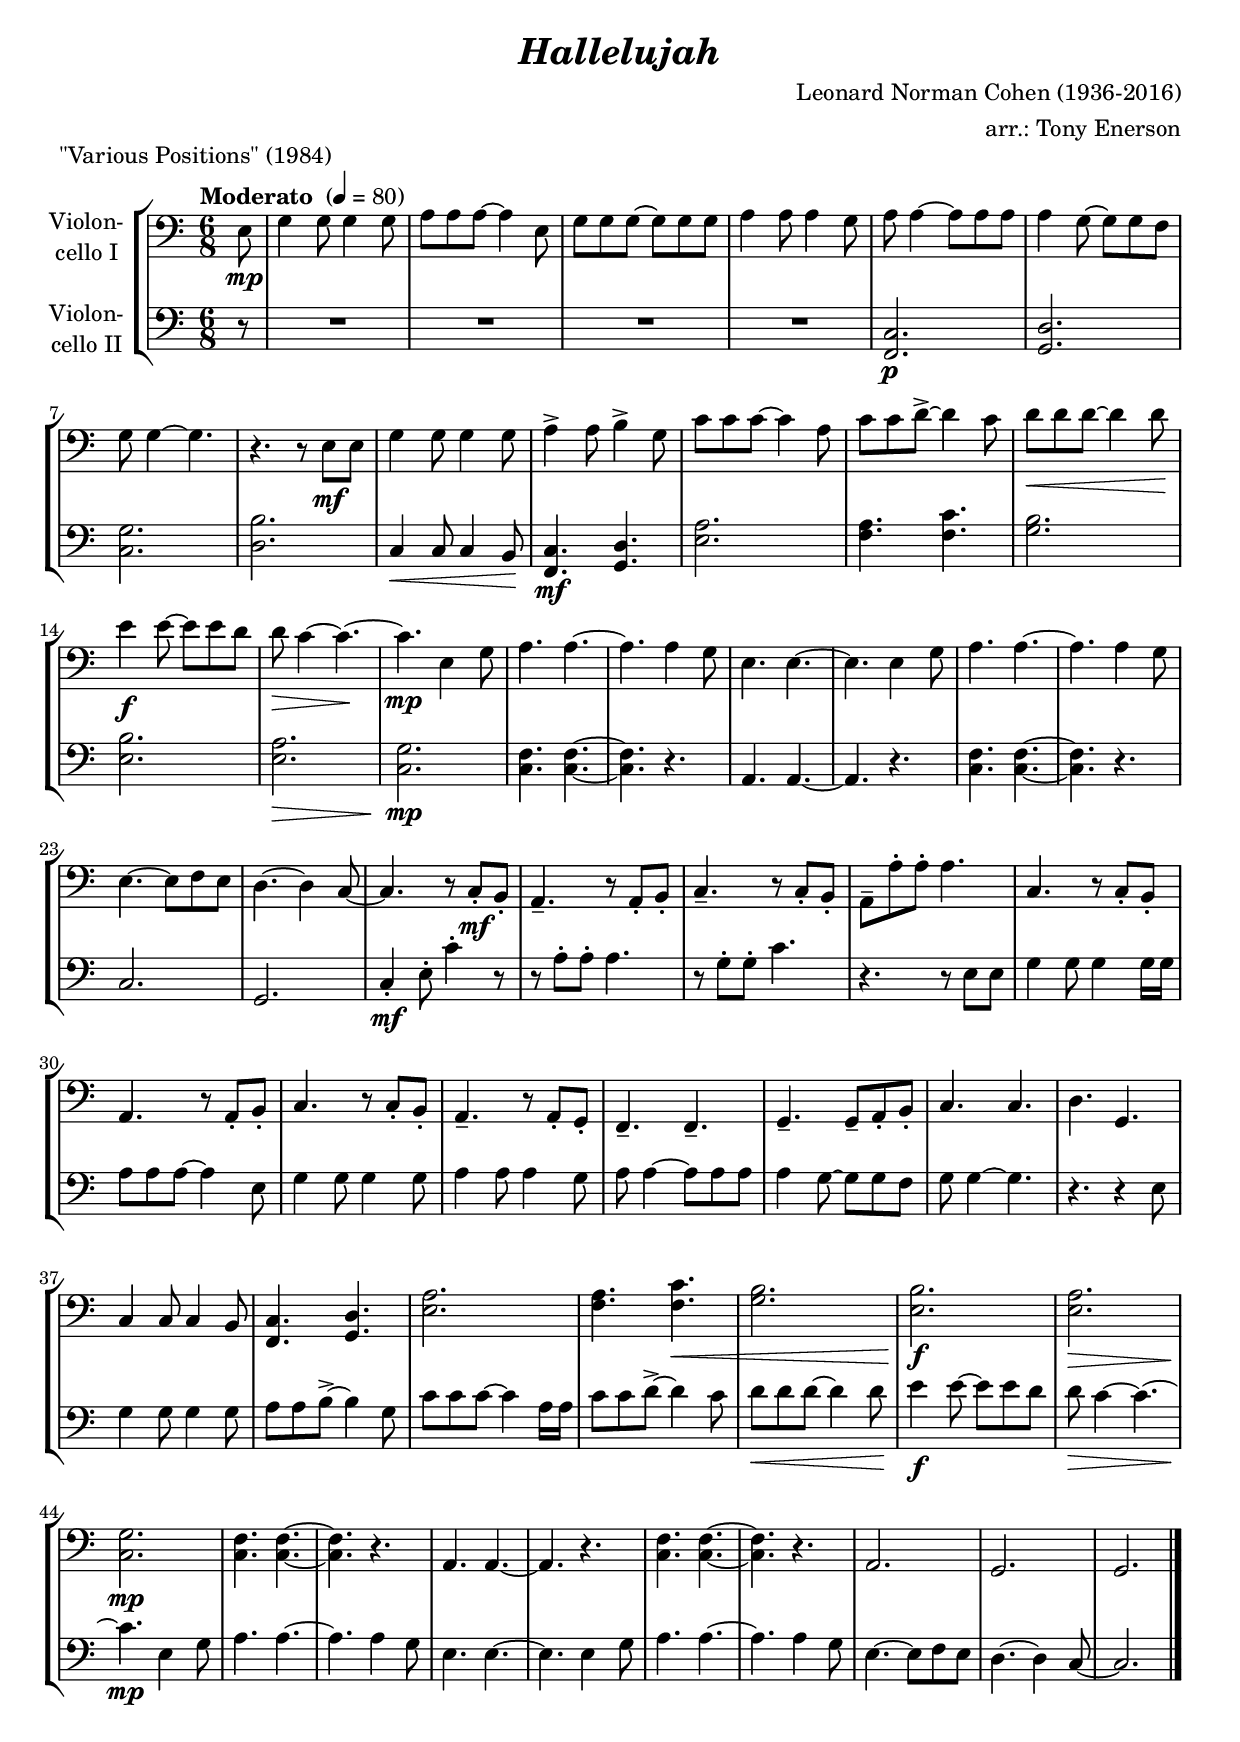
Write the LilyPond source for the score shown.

\version "2.18.2"
\include "deutsch.ly"
  
#(set-global-staff-size 20)

\header {
  title       = \markup \bold \italic "Hallelujah"
  composer    = "Leonard Norman Cohen (1936-2016)"
  arranger    = "arr.: Tony Enerson"
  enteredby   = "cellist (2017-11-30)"
  piece       = "\"Various Positions\" (1984)"
}

voiceconsts = {
  \key c \major
  \time 6/8
  \clef "bass"
% \numericTimeSignature
  \compressFullBarRests
  % Set default beaming for all staves
%  \set Timing.beamExceptions = #'()
%  \set Timing.baseMoment     = #(ly:make-moment 1 4)
%  \set Timing.beatStructure  = #'(1 1 1)
  \tempo "Moderato " 4=80
}

mifl = "flute"
mivc = "cello"

va = \relative c {
  \voiceconsts

  \partial 8 e8\mp
  g4 g8 g4 g8
  a a a~ a4 e8
  g g g~ g g g
  a4 a8 a4 g8

  a a4~ a8 a a
  a4 g8~ g g f
  g g4~ g4.
  r r8 e\mf e
  g4 g8 g4 g8

  a4-> a8 h4-> g8
  c c c~ c4 a8
  c c d~-> d4 c8
  d\< d d~ d4 d8\!

  e4\f e8~ e e d
  d\> c4~ c4.~\!
  c\mp e,4 g8
  a4. a~
  a a4 g8
  e4. e~
  e e4 g8
  a4. a~

  a a4 g8
  e4.~ e8 f e
  d4.~ d4 c8~
  c4. r8 c-.\mf h-.
  a4.-- r8 a-. h-.
  c4.-- r8 c-. h-.
  a-- a'-. a-. a4.
  c, r8 c-. h-.

  a4. r8 a-. h-.
  c4. r8 c-. h-.
  a4.-- r8 a-. g-.
  f4.-- f--
  g-- g8-- a-. h-.
  c4. c
  d g,
  c4 c8 c4 h8
  <f c'>4. <g d'>
  <e' a>2.

  <f a>4. <f c'>\<
  <g h>2.
  <e h'>\!\f
  <e a>\>
  <c g'>\!\mp
  <c f>4. <c f>~
  <c f> r
  a a~
  a r
  <c f> <c f>~
  <c f> r
  a2.
  g
  g \bar "|."
}

vb = \relative c, {
  \voiceconsts

  \partial 8 r8
  R2.*4
  <f c'>2.\p
  <g d'>
  <c g'>
  <d h'>
  c4\< c8 c4 h8\!
  <f c'>4.\mf <g d'>
  <e' a>2.
  <f a>4. <f c'>
  <g h>2.
  <e h'>
  <e a>\>

  <c g'>\!\mp
  <c f>4. <c f>~
  <c f> r
  a a~
  a r
  <c f> <c f>~
  <c f> r
  c2.
  g
  c4-.\mf e8-. c'4-. r8
  r a-. a-. a4.

  r8 g-. g-. c4.
  r r8 e, e
  g4 g8 g4 g16 g
  a8 a a~ a4 e8
  g4 g8 g4 g8

  a4 a8 a4 g8
  a a4~ a8 a a
  a4 g8~ g g f
  g g4~ g4.
  r r4 e8
  g4 g8 g4 g8

  a a h~-> h4 g8
  c c c~ c4 a16 a
  c8 c d~-> d4 c8
  d\< d d~ d4 d8\!

  e4\f e8~ e e d
  d\> c4~ c4.~
  c\!\mp e,4 g8
  a4. a~
  a a4 g8
  e4. e~
  e e4 g8
  a4. a~

  a a4 g8
  e4.~ e8 f e
  d4.~ d4 c8~
  c2. \bar "|."
}


music = \new StaffGroup <<
      \new Staff {
	\set Staff.midiInstrument = \mivc
	\set Staff.instrumentName = \markup \center-column { "Violon-" "cello I" }
	\transpose c c { \va }
      }

      \new Staff {
	\set Staff.midiInstrument = \mivc
	\set Staff.instrumentName = \markup \center-column { "Violon-" "cello II" }
	\transpose c c { \vb }
      }
>>

\book {
  \score {
    \music
    \layout {}
  }

  \score {
    \unfoldRepeats \music

    \midi {
      \context {
        \Score
      }
    }
  }
}
